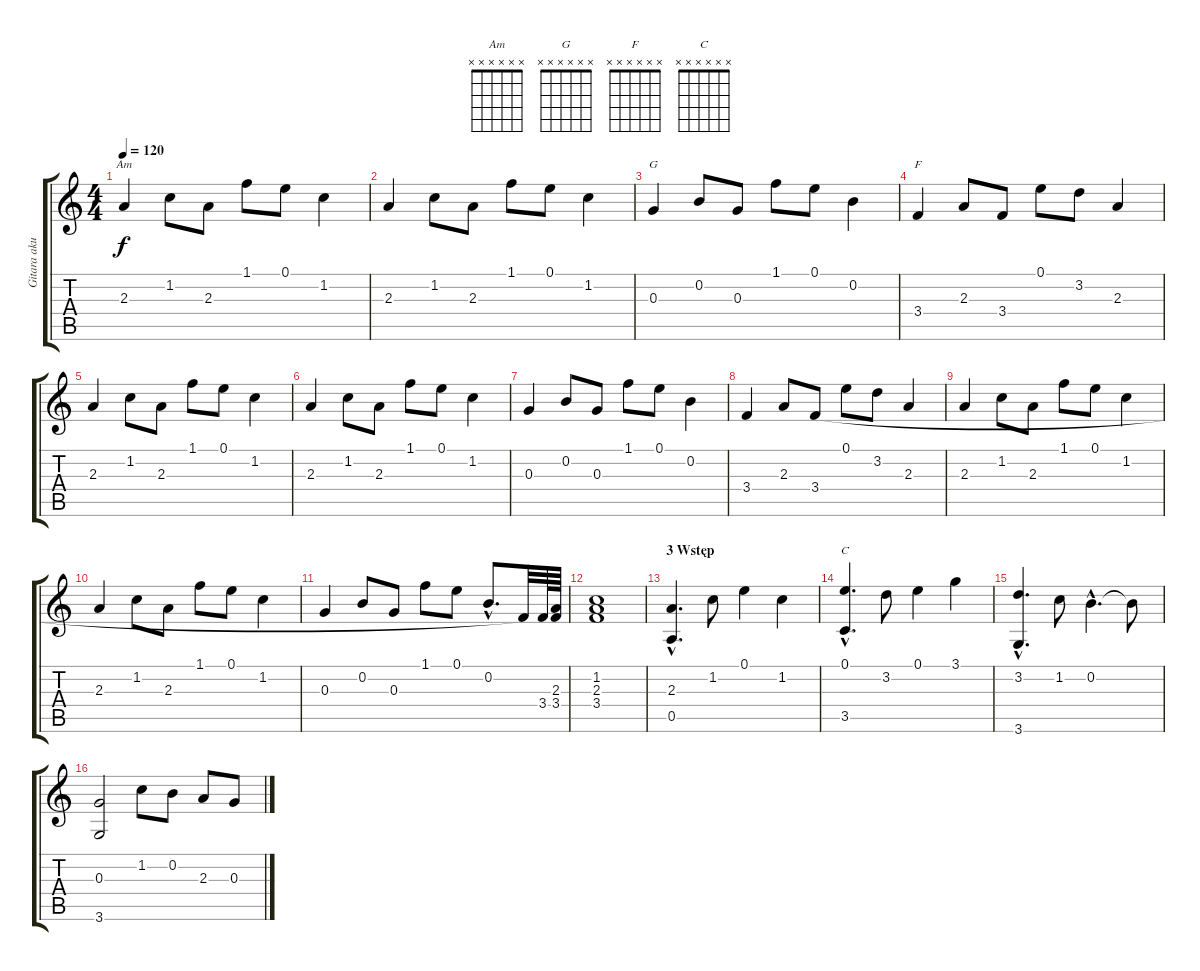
\track ("Gitara akustyczna" "Gitara aku") {instrument acousticguitarsteel}
\staff {score tabs}
\tuning (E4 B3 G3 D3 A2 E2) {hide}
\chord ("Am" x x x x x x) {firstfret 0}
\chord ("G" x x x x x x) {firstfret 0}
\chord ("F" x x x x x x) {firstfret 0}
\chord ("C" x x x x x x) {firstfret 0}
\ts (4 4)
\tempo 120
\clef g2
\ks c
2.3.4{ch "Am" dy f} 1.2.8 2.3.8 1.1.8 0.1.8 1.2.4 |
2.3.4 1.2.8 2.3.8 1.1.8 0.1.8 1.2.4 |
0.3.4{ch "G"} 0.2.8 0.3.8 1.1.8 0.1.8 0.2.4 |
3.4.4{ch "F"} 2.3.8 3.4.8 0.1.8 3.2.8 2.3.4 |
2.3.4 1.2.8 2.3.8 1.1.8 0.1.8 1.2.4 |
2.3.4 1.2.8 2.3.8 1.1.8 0.1.8 1.2.4 |
0.3.4 0.2.8 0.3.8 1.1.8 0.1.8 0.2.4 |
3.4.4 2.3.8 3.4.8 0.1.8 3.2.8 2.3.4 |
2.3.4 1.2.8 2.3.8 1.1.8 0.1.8 1.2.4 |
2.3.4 1.2.8 2.3.8 1.1.8 0.1.8 1.2.4 |
0.3.4 0.2.8 0.3.8 1.1.8 0.1.8 0.2{hac}.8{d} 3.4{t}.32 3.4.64 (2.3 3.4).64 |
(1.2 2.3 3.4).1 |
\section ("" "3 Wstęp")
(2.3{hac} 0.5{hac}).4{d} 1.2.8 0.1.4 1.2.4 |
(0.1{hac} 3.5{hac}).4{d ch "C"} 3.2.8 0.1.4 3.1.4 |
(3.2{hac} 3.6{hac}).4{d} 1.2.8 0.2{hac}.4{d} 0.2{t}.8 |
(0.3 3.6).2 1.2.8 0.2.8 2.3.8 0.3.8
